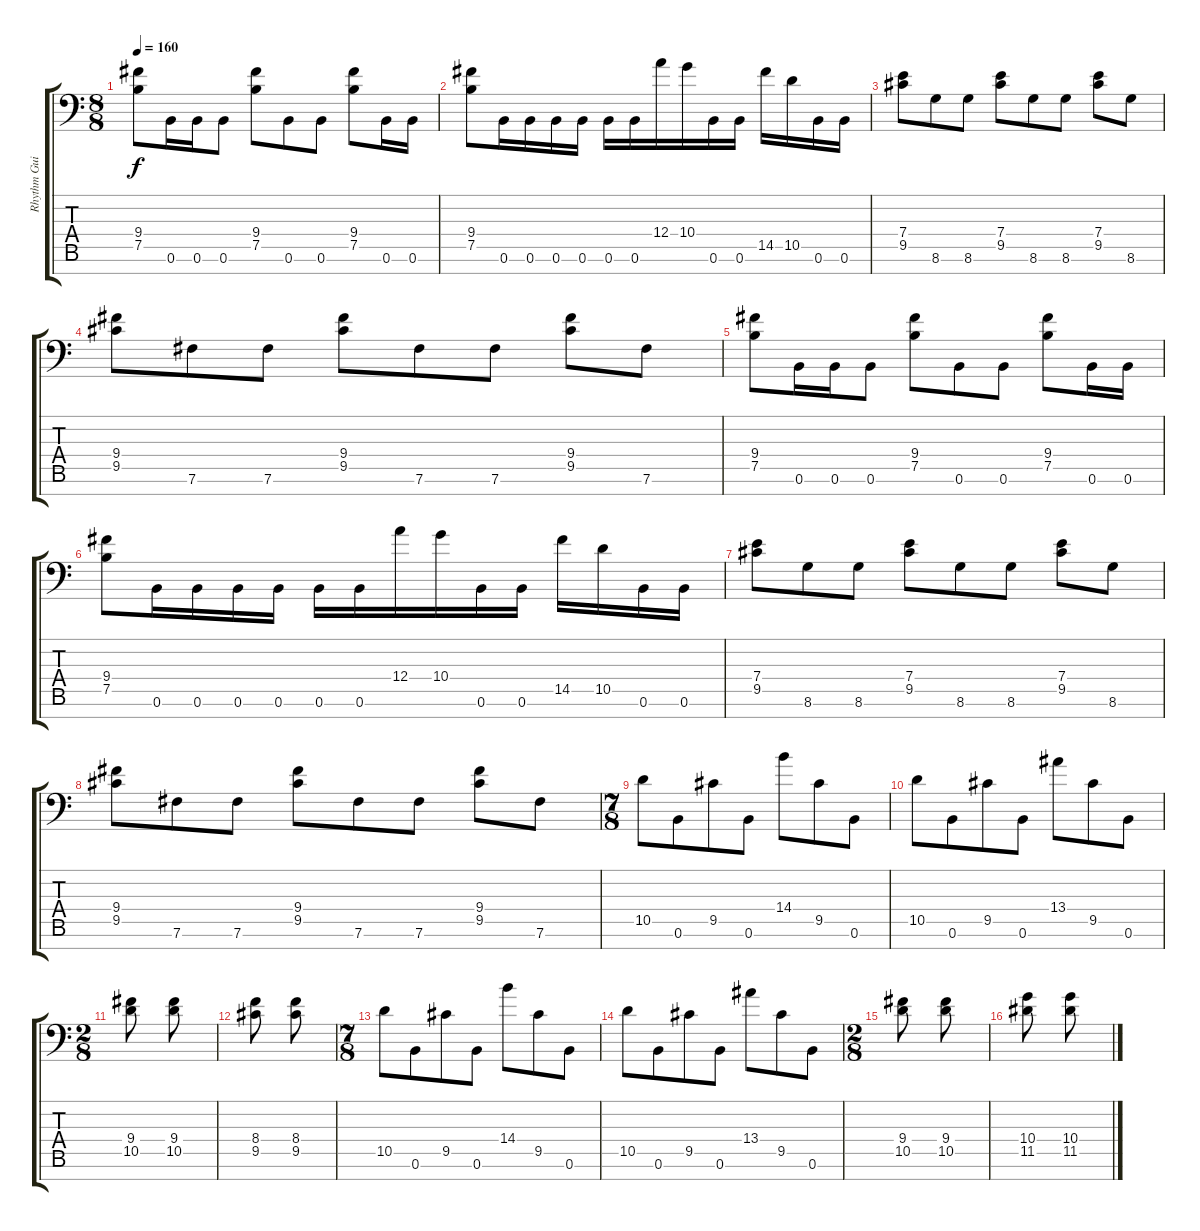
\track ("Rhythm Guitar 2" "Rhythm Gui") {instrument distortionguitar}
\staff {score tabs}
\tuning (B3 G3 D3 A2 E2 B1 Gb1) {hide}
\ts (8 8)
\tempo 160
\clef f4
\ks c
(9.4 7.5).8{dy f} 0.6.16 0.6.16 0.6.8 (9.4 7.5).8 0.6.8 0.6.8 (9.4 7.5).8 0.6.16 0.6.16 |
(9.4 7.5).8 0.6.16 0.6.16 0.6.16 0.6.16 0.6.16 0.6.16 12.4.16 10.4.16 0.6.16 0.6.16 14.5.16 10.5.16 0.6.16 0.6.16 |
(7.4 9.5).8 8.6.8 8.6.8 (7.4 9.5).8 8.6.8 8.6.8 (7.4 9.5).8 8.6.8 |
(9.4 9.5).8 7.6.8 7.6.8 (9.4 9.5).8 7.6.8 7.6.8 (9.4 9.5).8 7.6.8 |
(9.4 7.5).8 0.6.16 0.6.16 0.6.8 (9.4 7.5).8 0.6.8 0.6.8 (9.4 7.5).8 0.6.16 0.6.16 |
(9.4 7.5).8 0.6.16 0.6.16 0.6.16 0.6.16 0.6.16 0.6.16 12.4.16 10.4.16 0.6.16 0.6.16 14.5.16 10.5.16 0.6.16 0.6.16 |
(7.4 9.5).8 8.6.8 8.6.8 (7.4 9.5).8 8.6.8 8.6.8 (7.4 9.5).8 8.6.8 |
(9.4 9.5).8 7.6.8 7.6.8 (9.4 9.5).8 7.6.8 7.6.8 (9.4 9.5).8 7.6.8 |
\ts (7 8)
10.5.8 0.6.8 9.5.8 0.6.8 14.4.8 9.5.8 0.6.8 |
10.5.8 0.6.8 9.5.8 0.6.8 13.4.8 9.5.8 0.6.8 |
\ts (2 8)
(9.4 10.5).8 (9.4 10.5).8 |
(8.4 9.5).8 (8.4 9.5).8 |
\ts (7 8)
10.5.8 0.6.8 9.5.8 0.6.8 14.4.8 9.5.8 0.6.8 |
10.5.8 0.6.8 9.5.8 0.6.8 13.4.8 9.5.8 0.6.8 |
\ts (2 8)
(9.4 10.5).8 (9.4 10.5).8 |
(10.4 11.5).8 (10.4 11.5).8
